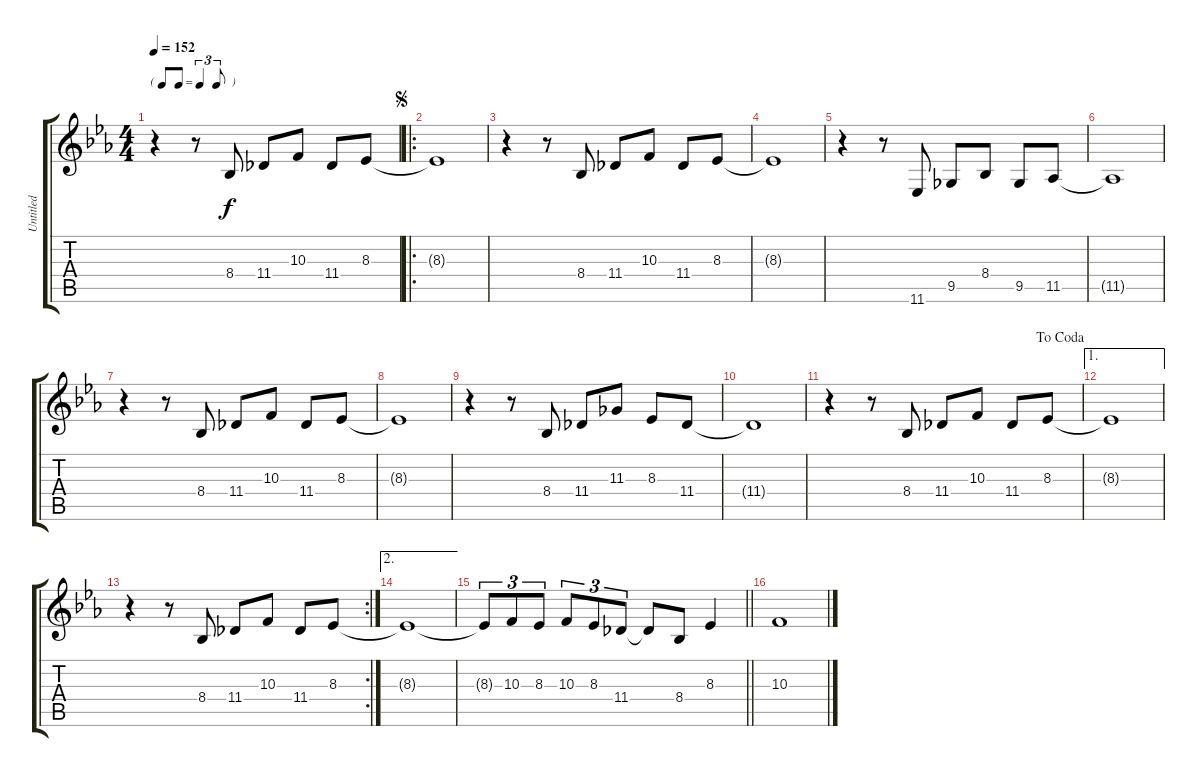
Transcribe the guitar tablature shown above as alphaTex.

\track ("Untitled" "Untitled") {instrument tenorsax}
\staff {score tabs}
\tuning (E4 B3 G3 D3 A2 E2) {hide}
\ts (4 4)
\tf triplet8th
\tempo 152
\clef g2
\ks eb
r.4{dy f instrument tenorsax} r.8 8.4.8 11.4.8 10.3.8 11.4.8 8.3.8 |
\ro
\jump segno
8.3{t}.1 |
r.4 r.8 8.4.8 11.4.8 10.3.8 11.4.8 8.3.8 |
8.3{t}.1 |
r.4 r.8 11.6.8 9.5.8 8.4.8 9.5.8 11.5.8 |
11.5{t}.1 |
r.4 r.8 8.4.8 11.4.8 10.3.8 11.4.8 8.3.8 |
8.3{t}.1 |
r.4 r.8 8.4.8 11.4.8 11.3.8 8.3.8 11.4.8 |
11.4{t}.1 |
\jump dacoda
r.4 r.8 8.4.8 11.4.8 10.3.8 11.4.8 8.3.8 |
\ae 1
8.3{t}.1 |
\rc 2
r.4 r.8 8.4.8 11.4.8 10.3.8 11.4.8 8.3.8 |
\ae 2
8.3{t}.1 |
\barLineRight lightlight
8.3{t}.8{tu (3 2)} 10.3.8{tu (3 2)} 8.3.8{tu (3 2)} 10.3.8{tu (3 2)} 8.3.8{tu (3 2)} 11.4.8{tu (3 2)} 11.4{t}.8 8.4.8 8.3.4 |
10.3.1
